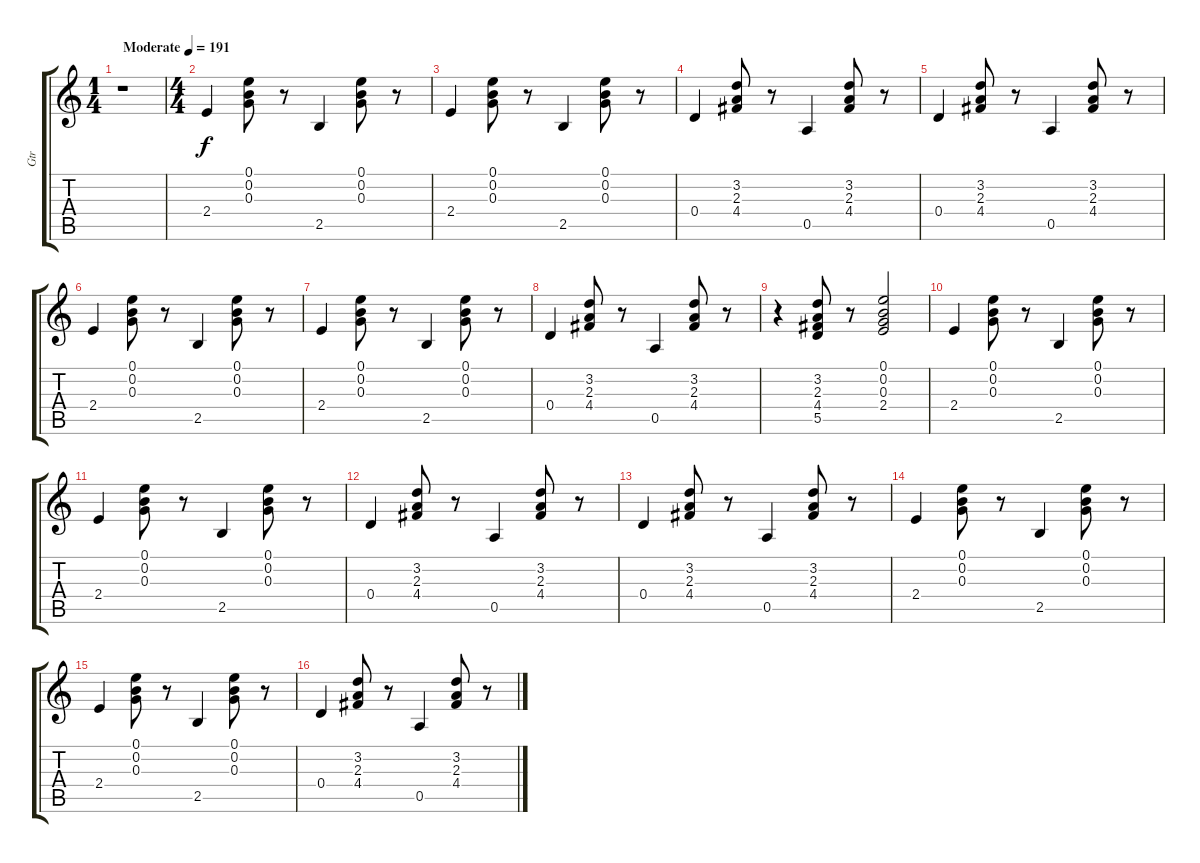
\track ("Gtr" "Gtr") {instrument acousticguitarsteel}
\staff {score tabs}
\tuning (E4 B3 G3 D3 A2 E2) {hide}
\ts (1 4)
\tempo (191 "Moderate")
\clef g2
\ks c
r.1{dy f instrument acousticguitarsteel} |
\ts (4 4)
2.4.4 (0.1 0.2 0.3).8 r.8 2.5.4 (0.1 0.2 0.3).8 r.8 |
2.4.4 (0.1 0.2 0.3).8 r.8 2.5.4 (0.1 0.2 0.3).8 r.8 |
0.4.4 (3.2 2.3 4.4).8 r.8 0.5.4 (3.2 2.3 4.4).8 r.8 |
0.4.4 (3.2 2.3 4.4).8 r.8 0.5.4 (3.2 2.3 4.4).8 r.8 |
2.4.4 (0.1 0.2 0.3).8 r.8 2.5.4 (0.1 0.2 0.3).8 r.8 |
2.4.4 (0.1 0.2 0.3).8 r.8 2.5.4 (0.1 0.2 0.3).8 r.8 |
0.4.4 (3.2 2.3 4.4).8 r.8 0.5.4 (3.2 2.3 4.4).8 r.8 |
r.4 (3.2 2.3 4.4 5.5).8 r.8 (0.1 0.2 0.3 2.4).2 |
2.4.4 (0.1 0.2 0.3).8 r.8 2.5.4 (0.1 0.2 0.3).8 r.8 |
2.4.4 (0.1 0.2 0.3).8 r.8 2.5.4 (0.1 0.2 0.3).8 r.8 |
0.4.4 (3.2 2.3 4.4).8 r.8 0.5.4 (3.2 2.3 4.4).8 r.8 |
0.4.4 (3.2 2.3 4.4).8 r.8 0.5.4 (3.2 2.3 4.4).8 r.8 |
2.4.4 (0.1 0.2 0.3).8 r.8 2.5.4 (0.1 0.2 0.3).8 r.8 |
2.4.4 (0.1 0.2 0.3).8 r.8 2.5.4 (0.1 0.2 0.3).8 r.8 |
0.4.4 (3.2 2.3 4.4).8 r.8 0.5.4 (3.2 2.3 4.4).8 r.8
